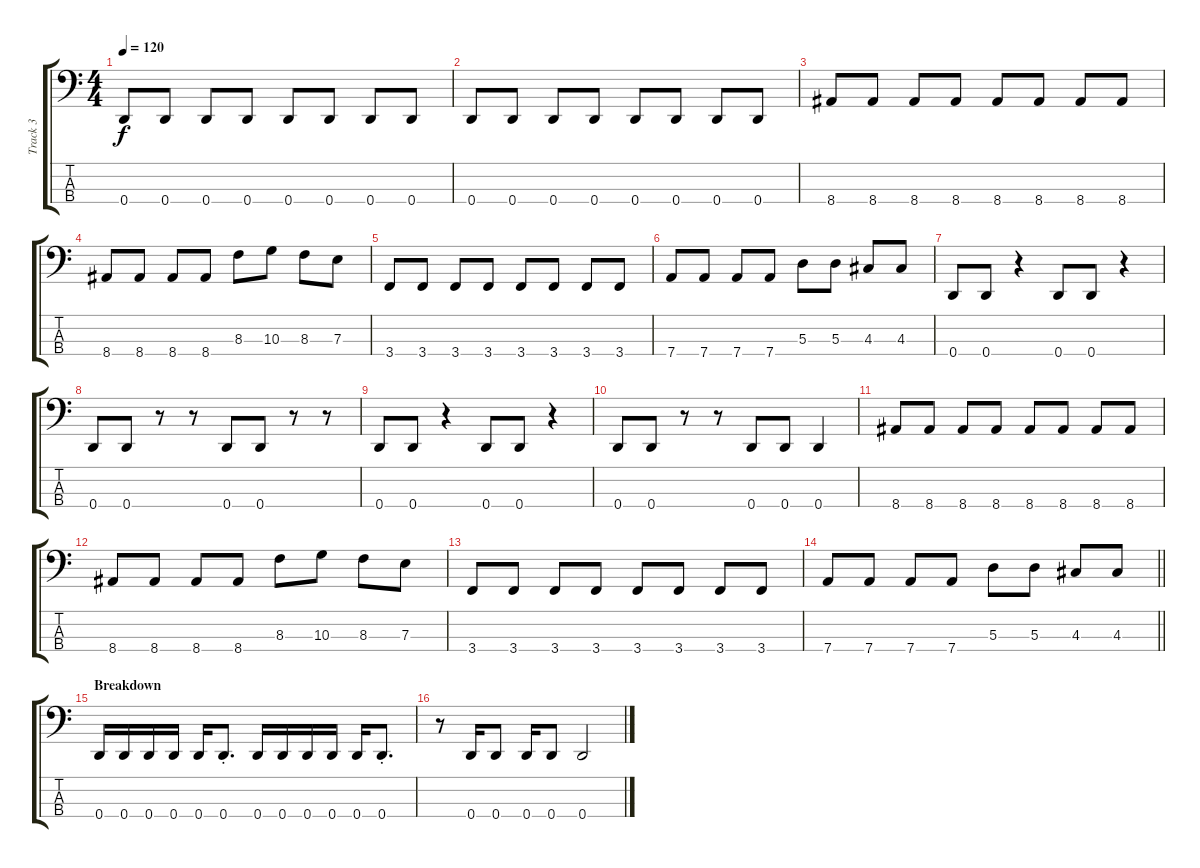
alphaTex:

\track ("Track 3" "Track 3") {instrument electricbasspick}
\staff {score tabs}
\tuning (G2 D2 A1 D1) {hide}
\ts (4 4)
\tempo 120
\clef f4
\ks c
0.4.8{dy f} 0.4.8 0.4.8 0.4.8 0.4.8 0.4.8 0.4.8 0.4.8 |
0.4.8 0.4.8 0.4.8 0.4.8 0.4.8 0.4.8 0.4.8 0.4.8 |
8.4.8 8.4.8 8.4.8 8.4.8 8.4.8 8.4.8 8.4.8 8.4.8 |
8.4.8 8.4.8 8.4.8 8.4.8 8.3.8 10.3.8 8.3.8 7.3.8 |
3.4.8 3.4.8 3.4.8 3.4.8 3.4.8 3.4.8 3.4.8 3.4.8 |
7.4.8 7.4.8 7.4.8 7.4.8 5.3.8 5.3.8 4.3.8 4.3.8 |
0.4.8 0.4.8 r.4 0.4.8 0.4.8 r.4 |
0.4.8 0.4.8 r.8 r.8 0.4.8 0.4.8 r.8 r.8 |
0.4.8 0.4.8 r.4 0.4.8 0.4.8 r.4 |
0.4.8 0.4.8 r.8 r.8 0.4.8 0.4.8 0.4.4 |
8.4.8 8.4.8 8.4.8 8.4.8 8.4.8 8.4.8 8.4.8 8.4.8 |
8.4.8 8.4.8 8.4.8 8.4.8 8.3.8 10.3.8 8.3.8 7.3.8 |
3.4.8 3.4.8 3.4.8 3.4.8 3.4.8 3.4.8 3.4.8 3.4.8 |
\barLineRight lightlight
7.4.8 7.4.8 7.4.8 7.4.8 5.3.8 5.3.8 4.3.8 4.3.8 |
\section ("" "Breakdown")
0.4.16 0.4.16 0.4.16 0.4.16 0.4.16 0.4{st}.8{d} 0.4.16 0.4.16 0.4.16 0.4.16 0.4.16 0.4{st}.8{d} |
r.8 0.4.16 0.4.8 0.4.16 0.4.8 0.4.2
